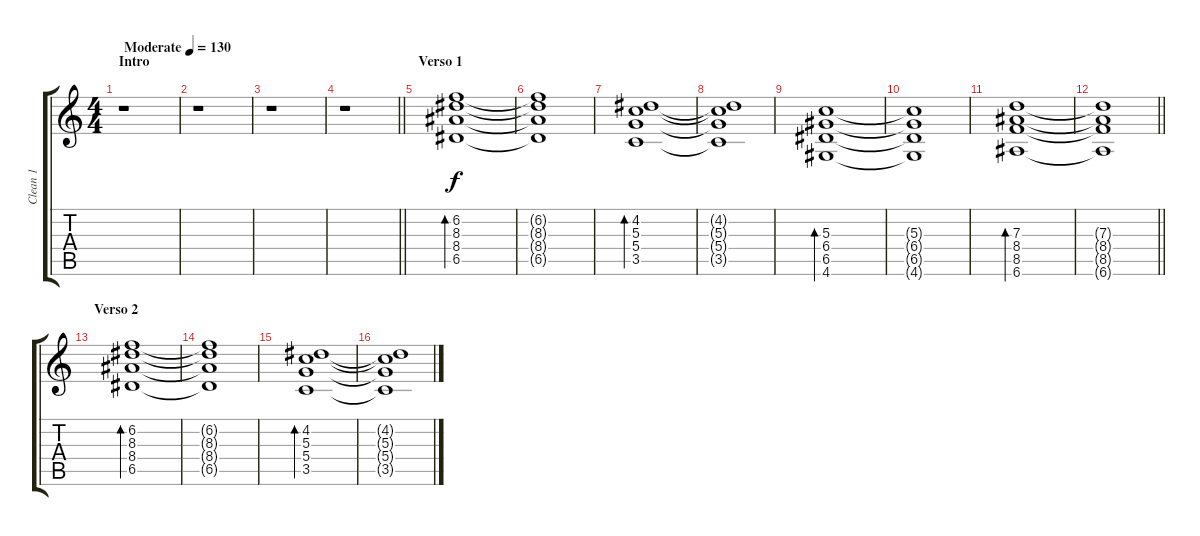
\track ("Clean 1" "Clean 1") {instrument electricguitarjazz}
\staff {score tabs}
\tuning (E4 B3 G3 D3 A2 E2) {hide}
\ts (4 4)
\section ("" "Intro")
\tempo (130 "Moderate")
\clef g2
\ks c
r.1{dy f instrument electricguitarjazz} |
r.1 |
r.1 |
\barLineRight lightlight
r.1 |
\section ("" "Verso 1")
(6.2 8.3 8.4 6.5).1{bd 120} |
(6.2{t} 8.3{t} 8.4{t} 6.5{t}).1 |
(4.2 5.3 5.4 3.5).1{bd 120} |
(4.2{t} 5.3{t} 5.4{t} 3.5{t}).1 |
(5.3 6.4 6.5 4.6).1{bd 120} |
(5.3{t} 6.4{t} 6.5{t} 4.6{t}).1 |
(7.3 8.4 8.5 6.6).1{bd 120} |
\barLineRight lightlight
(7.3{t} 8.4{t} 8.5{t} 6.6{t}).1 |
\section ("" "Verso 2")
(6.2 8.3 8.4 6.5).1{bd 120} |
(6.2{t} 8.3{t} 8.4{t} 6.5{t}).1 |
(4.2 5.3 5.4 3.5).1{bd 120} |
(4.2{t} 5.3{t} 5.4{t} 3.5{t}).1
